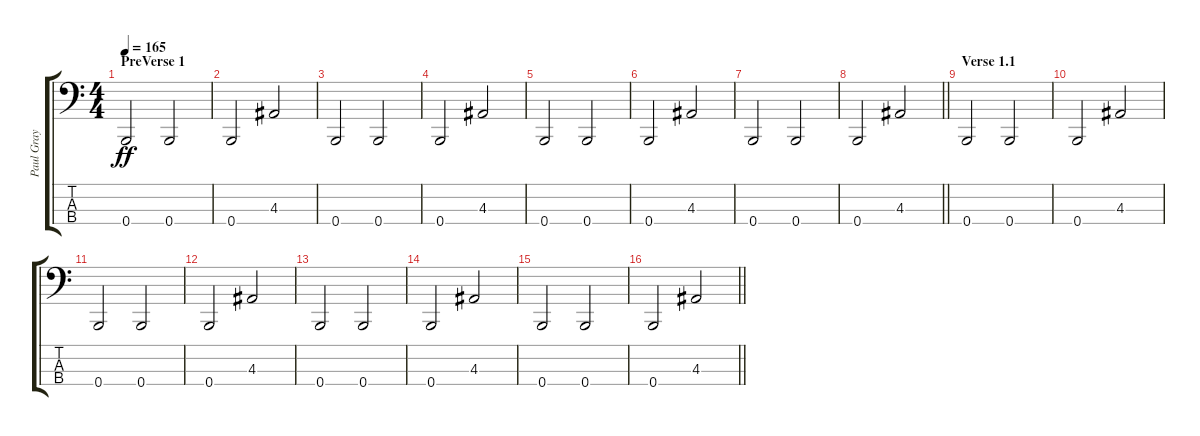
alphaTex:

\track ("Paul Gray" "Paul Gray") {instrument electricbasspick}
\staff {score tabs}
\tuning (E2 B1 Gb1 B0) {hide}
\ts (4 4)
\section ("" "PreVerse 1")
\tempo 165
\clef f4
\ks c
0.4.2{dy ff} 0.4.2 |
0.4.2 4.3.2 |
0.4.2 0.4.2 |
0.4.2 4.3.2 |
0.4.2 0.4.2 |
0.4.2 4.3.2 |
0.4.2 0.4.2 |
\barLineRight lightlight
0.4.2 4.3.2 |
\section ("" "Verse 1.1")
0.4.2 0.4.2 |
0.4.2 4.3.2 |
0.4.2 0.4.2 |
0.4.2 4.3.2 |
0.4.2 0.4.2 |
0.4.2 4.3.2 |
0.4.2 0.4.2 |
\barLineRight lightlight
0.4.2 4.3.2
